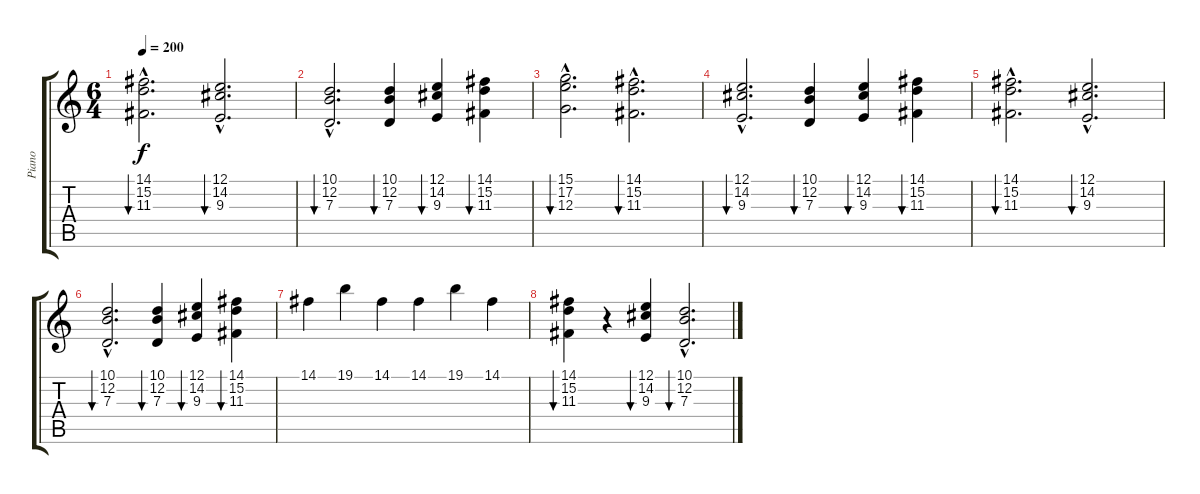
\track ("Piano" "Piano") {instrument brightacousticpiano}
\staff {score tabs}
\tuning (E4 B3 G3 D3 A2 E2) {hide}
\ts (6 4)
\tempo 200
\clef g2
\ks c
(14.1{hac} 15.2{hac} 11.3{hac}).2{d bu 120 dy f} (12.1{hac} 14.2{hac} 9.3{hac}).2{d bu 120} |
(10.1{hac} 12.2{hac} 7.3{hac}).2{d bu 120} (10.1 12.2 7.3).4{bu 120} (12.1 14.2 9.3).4{bu 120} (14.1 15.2 11.3).4{bu 120} |
(15.1{hac} 17.2{hac} 12.3{hac}).2{d bu 120} (14.1{hac} 15.2{hac} 11.3{hac}).2{d bu 120} |
(12.1{hac} 14.2{hac} 9.3{hac}).2{d bu 120} (10.1 12.2 7.3).4{bu 120} (12.1 14.2 9.3).4{bu 120} (14.1 15.2 11.3).4{bu 120} |
(14.1{hac} 15.2{hac} 11.3{hac}).2{d bu 120} (12.1{hac} 14.2{hac} 9.3{hac}).2{d bu 120} |
(10.1{hac} 12.2{hac} 7.3{hac}).2{d bu 120} (10.1 12.2 7.3).4{bu 120} (12.1 14.2 9.3).4{bu 120} (14.1 15.2 11.3).4{bu 120} |
14.1.4 19.1.4 14.1.4 14.1.4 19.1.4 14.1.4 |
(14.1 15.2 11.3).4{bu 120} r.4 (12.1 14.2 9.3).4{bu 120} (10.1{hac} 12.2{hac} 7.3{hac}).2{d bu 240}
